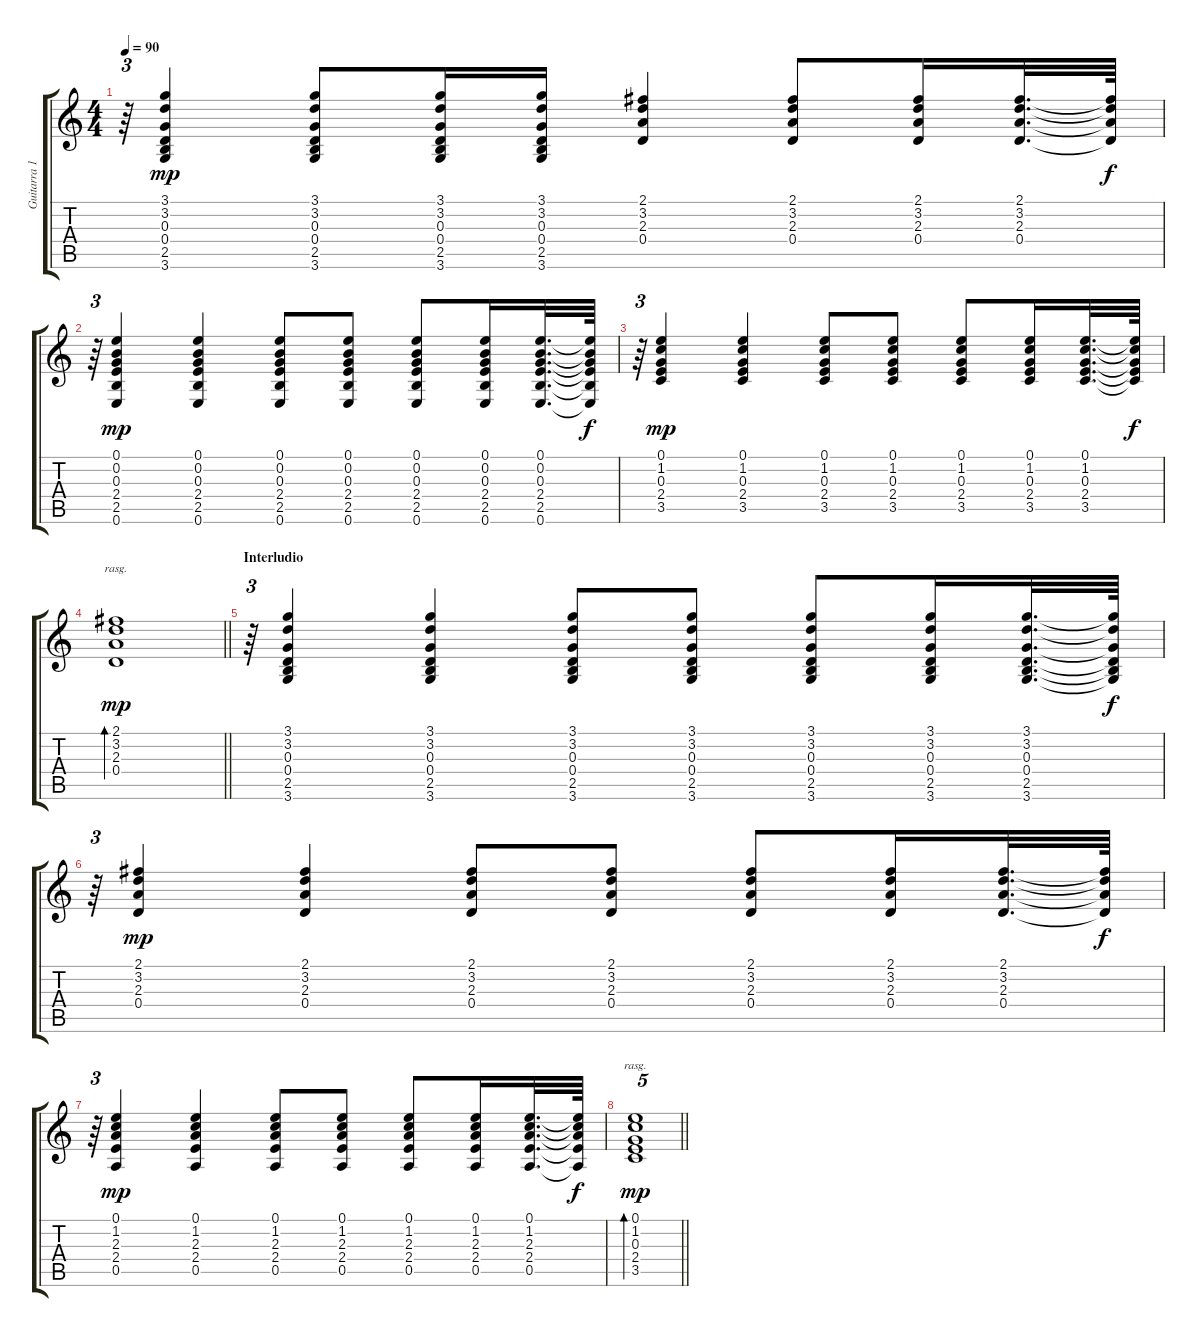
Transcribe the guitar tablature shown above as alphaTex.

\track ("Guitarra 1" "Guitarra 1") {instrument acousticguitarnylon bank 1}
\staff {score tabs}
\tuning (E4 B3 G3 D3 A2 E2) {hide}
\ts (4 4)
\tempo 90
\clef g2
\ks c
r.64{tu (3 2) dy f} (3.1 3.2 0.3 0.4 2.5 3.6).4{dy mp} (3.1 3.2 0.3 0.4 2.5 3.6).8 (3.1 3.2 0.3 0.4 2.5 3.6).16 (3.1 3.2 0.3 0.4 2.5 3.6).16 (2.1 3.2 2.3 0.4).4 (2.1 3.2 2.3 0.4).8 (2.1 3.2 2.3 0.4).16 (2.1 3.2 2.3 0.4).32{d} (2.1{t} 3.2{t} 2.3{t} 0.4{t}).64{dy f} |
r.64{tu (3 2)} (0.1 0.2 0.3 2.4 2.5 0.6).4{dy mp} (0.1 0.2 0.3 2.4 2.5 0.6).4 (0.1 0.2 0.3 2.4 2.5 0.6).8 (0.1 0.2 0.3 2.4 2.5 0.6).8 (0.1 0.2 0.3 2.4 2.5 0.6).8 (0.1 0.2 0.3 2.4 2.5 0.6).16 (0.1 0.2 0.3 2.4 2.5 0.6).32{d} (0.1{t} 0.2{t} 0.3{t} 2.4{t} 2.5{t} 0.6{t}).64{dy f} |
r.64{tu (3 2)} (0.1 1.2 0.3 2.4 3.5).4{dy mp} (0.1 1.2 0.3 2.4 3.5).4 (0.1 1.2 0.3 2.4 3.5).8 (0.1 1.2 0.3 2.4 3.5).8 (0.1 1.2 0.3 2.4 3.5).8 (0.1 1.2 0.3 2.4 3.5).16 (0.1 1.2 0.3 2.4 3.5).32{d} (0.1{t} 1.2{t} 0.3{t} 2.4{t} 3.5{t}).64{dy f} |
\barLineRight lightlight
(2.1 3.2 2.3 0.4).1{bd 480 rasg ii dy mp} |
\section ("" "Interludio")
r.64{tu (3 2)} (3.1 3.2 0.3 0.4 2.5 3.6).4 (3.1 3.2 0.3 0.4 2.5 3.6).4 (3.1 3.2 0.3 0.4 2.5 3.6).8 (3.1 3.2 0.3 0.4 2.5 3.6).8 (3.1 3.2 0.3 0.4 2.5 3.6).8 (3.1 3.2 0.3 0.4 2.5 3.6).16 (3.1 3.2 0.3 0.4 2.5 3.6).32{d} (3.1{t} 3.2{t} 0.3{t} 0.4{t} 2.5{t} 3.6{t}).64{dy f} |
r.64{tu (3 2)} (2.1 3.2 2.3 0.4).4{dy mp} (2.1 3.2 2.3 0.4).4 (2.1 3.2 2.3 0.4).8 (2.1 3.2 2.3 0.4).8 (2.1 3.2 2.3 0.4).8 (2.1 3.2 2.3 0.4).16 (2.1 3.2 2.3 0.4).32{d} (2.1{t} 3.2{t} 2.3{t} 0.4{t}).64{dy f} |
r.64{tu (3 2)} (0.1 1.2 2.3 2.4 0.5).4{dy mp} (0.1 1.2 2.3 2.4 0.5).4 (0.1 1.2 2.3 2.4 0.5).8 (0.1 1.2 2.3 2.4 0.5).8 (0.1 1.2 2.3 2.4 0.5).8 (0.1 1.2 2.3 2.4 0.5).16 (0.1 1.2 2.3 2.4 0.5).32{d} (0.1{t} 1.2{t} 2.3{t} 2.4{t} 0.5{t}).64{dy f} |
\barLineRight lightlight
(0.1 1.2 0.3 2.4 3.5).1{tu (5 4) bd 240 rasg ii dy mp}
